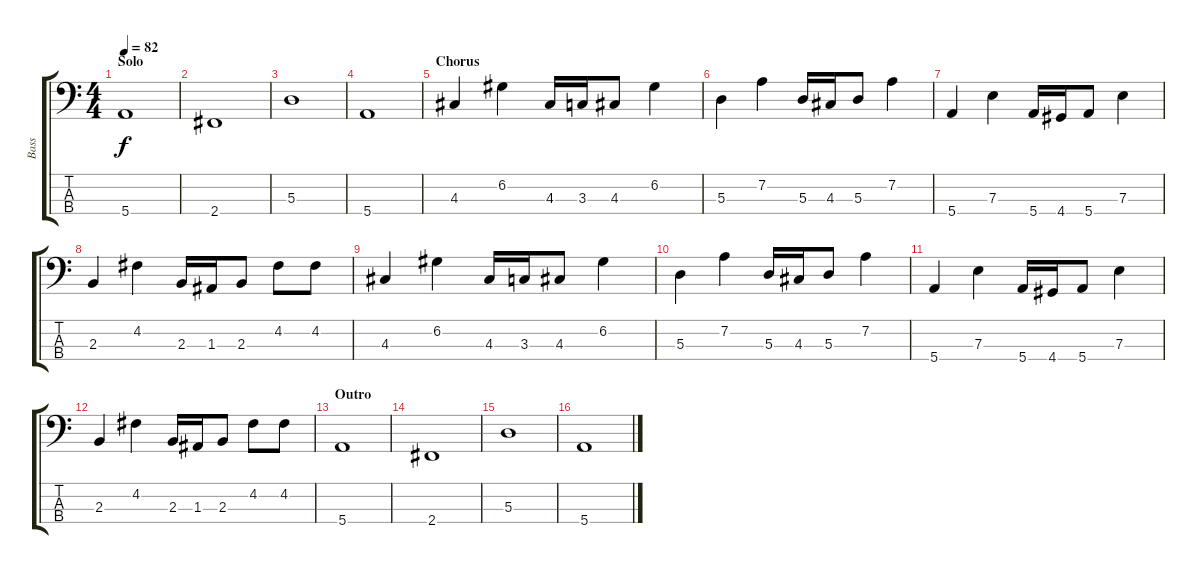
\track ("Bass" "Bass") {instrument electricbasspick}
\staff {score tabs}
\tuning (G2 D2 A1 E1) {hide}
\ts (4 4)
\section ("" "Solo")
\tempo 82
\clef f4
\ks c
5.4.1{dy f} |
2.4.1 |
5.3.1 |
5.4.1 |
\section ("" "Chorus")
4.3.4 6.2.4 4.3.16 3.3.16 4.3.8 6.2.4 |
5.3.4 7.2.4 5.3.16 4.3.16 5.3.8 7.2.4 |
5.4.4 7.3.4 5.4.16 4.4.16 5.4.8 7.3.4 |
2.3.4 4.2.4 2.3.16 1.3.16 2.3.8 4.2.8 4.2.8 |
4.3.4 6.2.4 4.3.16 3.3.16 4.3.8 6.2.4 |
5.3.4 7.2.4 5.3.16 4.3.16 5.3.8 7.2.4 |
5.4.4 7.3.4 5.4.16 4.4.16 5.4.8 7.3.4 |
2.3.4 4.2.4 2.3.16 1.3.16 2.3.8 4.2.8 4.2.8 |
\section ("" "Outro")
5.4.1 |
2.4.1 |
5.3.1 |
5.4.1
